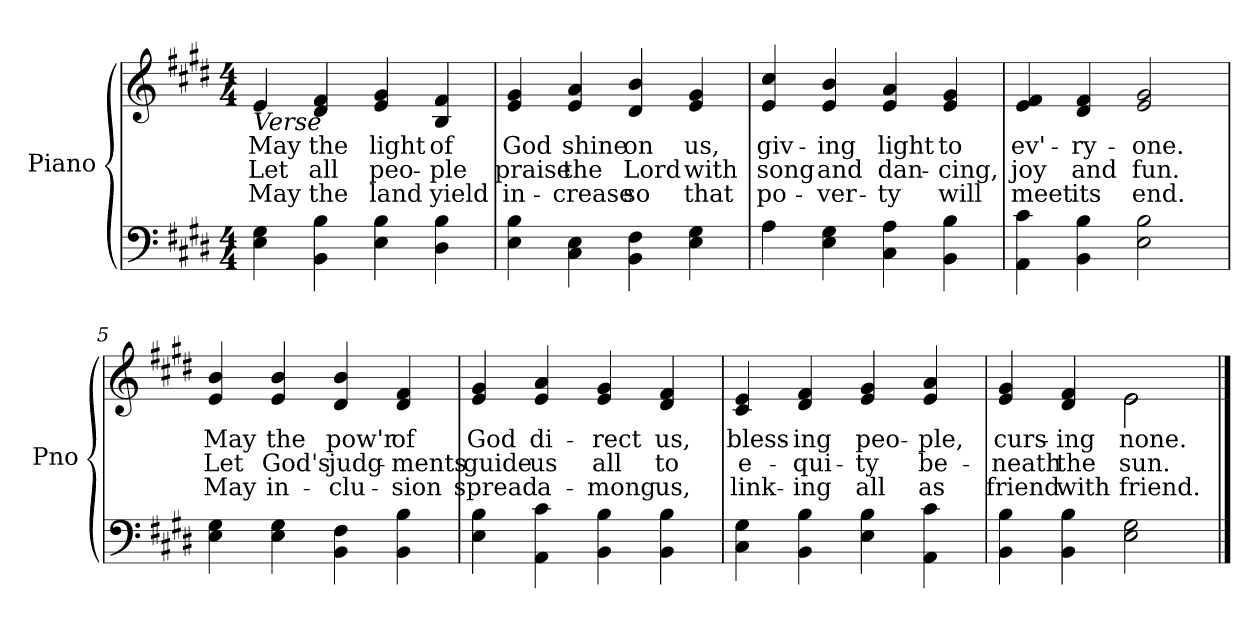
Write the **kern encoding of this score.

**kern	**kern	**text	**text	**text
*part2	*part1	*part1	*part1	*part1
*staff2	*staff1	*staff1	*staff1	*staff1
*I"Piano	*I"Piano	*	*	*
*I'Pno	*I'Pno	*	*	*
*clefF4	*clefG2	*	*	*
*k[f#c#g#d#]	*k[f#c#g#d#]	*	*	*
*M4/4	*M4/4	*	*	*
=1	=1	=1	=1	=1
!	!LO:TX:b:i:t=Verse	!	!	!
!	!	!LO:LY:b	!LO:LY:b	!LO:LY:b
4E\ 4G#\	4e/	May	Let	May
!	!	!LO:LY:b	!LO:LY:b	!LO:LY:b
4BB\ 4B\	4d#/ 4f#/	the	all	the
!	!	!LO:LY:b	!LO:LY:b	!LO:LY:b
4E\ 4B\	4e/ 4g#/	light	peo-	land
!	!	!LO:LY:b	!LO:LY:b	!LO:LY:b
4D#\ 4B\	4B/ 4f#/	of	-ple	yield
=2	=2	=2	=2	=2
!	!	!LO:LY:b	!LO:LY:b	!LO:LY:b
4E\ 4B\	4e/ 4g#/	God	praise	in-
!	!	!LO:LY:b	!LO:LY:b	!LO:LY:b
4C#\ 4E\	4e/ 4a/	shine	the	-crease
!	!	!LO:LY:b	!LO:LY:b	!LO:LY:b
4BB\ 4F#\	4d#/ 4b/	on	Lord	so
!	!	!LO:LY:b	!LO:LY:b	!LO:LY:b
4E\ 4G#\	4e/ 4g#/	us,	with	that
=3	=3	=3	=3	=3
*^	*	*	*	*
!	!	!	!LO:LY:b	!LO:LY:b	!LO:LY:b
4A\	4A\	4e/ 4cc#/	giv-	song	po-
!	!	!	!LO:LY:b	!LO:LY:b	!LO:LY:b
4E\ 4G#\	2.ryy	4e/ 4b/	-ing	and	-ver-
!	!	!	!LO:LY:b	!LO:LY:b	!LO:LY:b
4C#\ 4A\	.	4e/ 4a/	light	dan-	-ty
!	!	!	!LO:LY:b	!LO:LY:b	!LO:LY:b
4BB\ 4B\	.	4e/ 4g#/	to	-cing,	will
*v	*v	*	*	*	*
=4	=4	=4	=4	=4
!	!	!LO:LY:b	!LO:LY:b	!LO:LY:b
4AA\ 4c#\	4e/ 4f#/	ev'-	joy	meet
!	!	!LO:LY:b	!LO:LY:b	!LO:LY:b
4BB\ 4B\	4d#/ 4f#/	-ry-	and	its
!	!	!LO:LY:b	!LO:LY:b	!LO:LY:b
2E\ 2B\	2e/ 2g#/	-one.	fun.	end.
!!LO:LB:g=z
=5	=5	=5	=5	=5
!	!	!LO:LY:b	!LO:LY:b	!LO:LY:b
4E\ 4G#\	4e/ 4b/	May	Let	May
!	!	!LO:LY:b	!LO:LY:b	!LO:LY:b
4E\ 4G#\	4e/ 4b/	the	God's	in-
!	!	!LO:LY:b	!LO:LY:b	!LO:LY:b
4BB\ 4F#\	4d#/ 4b/	pow'r	judg-	-clu-
!	!	!LO:LY:b	!LO:LY:b	!LO:LY:b
4BB\ 4B\	4d#/ 4f#/	of	-ments	-sion
=6	=6	=6	=6	=6
!	!	!LO:LY:b	!LO:LY:b	!LO:LY:b
4E\ 4B\	4e/ 4g#/	God	guide	spread
!	!	!LO:LY:b	!LO:LY:b	!LO:LY:b
4AA\ 4c#\	4e/ 4a/	di-	us	a-
!	!	!LO:LY:b	!LO:LY:b	!LO:LY:b
4BB\ 4B\	4e/ 4g#/	-rect	all	-mong
!	!	!LO:LY:b	!LO:LY:b	!LO:LY:b
4BB\ 4B\	4d#/ 4f#/	us,	to	us,
=7	=7	=7	=7	=7
!	!	!LO:LY:b	!LO:LY:b	!LO:LY:b
4C#\ 4G#\	4c#/ 4e/	bless-	e-	link-
!	!	!LO:LY:b	!LO:LY:b	!LO:LY:b
4BB\ 4B\	4d#/ 4f#/	-ing	-qui-	-ing
!	!	!LO:LY:b	!LO:LY:b	!LO:LY:b
4E\ 4B\	4e/ 4g#/	peo-	-ty	all
!	!	!LO:LY:b	!LO:LY:b	!LO:LY:b
4AA\ 4c#\	4e/ 4a/	-ple,	be-	as
=8	=8	=8	=8	=8
!	!	!LO:LY:b	!LO:LY:b	!LO:LY:b
*	*^	*	*	*
4BB\ 4B\	4e/ 4g#/	2ryy	curs-	-neath	friend
!	!	!	!LO:LY:b	!LO:LY:b	!LO:LY:b
4BB\ 4B\	4d#/ 4f#/	.	-ing	the	with
!	!	!	!LO:LY:b	!LO:LY:b	!LO:LY:b
2E\ 2G#\	2e\	2e\	none.	sun.	friend.
*	*v	*v	*	*	*
==	==	==	==	==
*-	*-	*-	*-	*-
